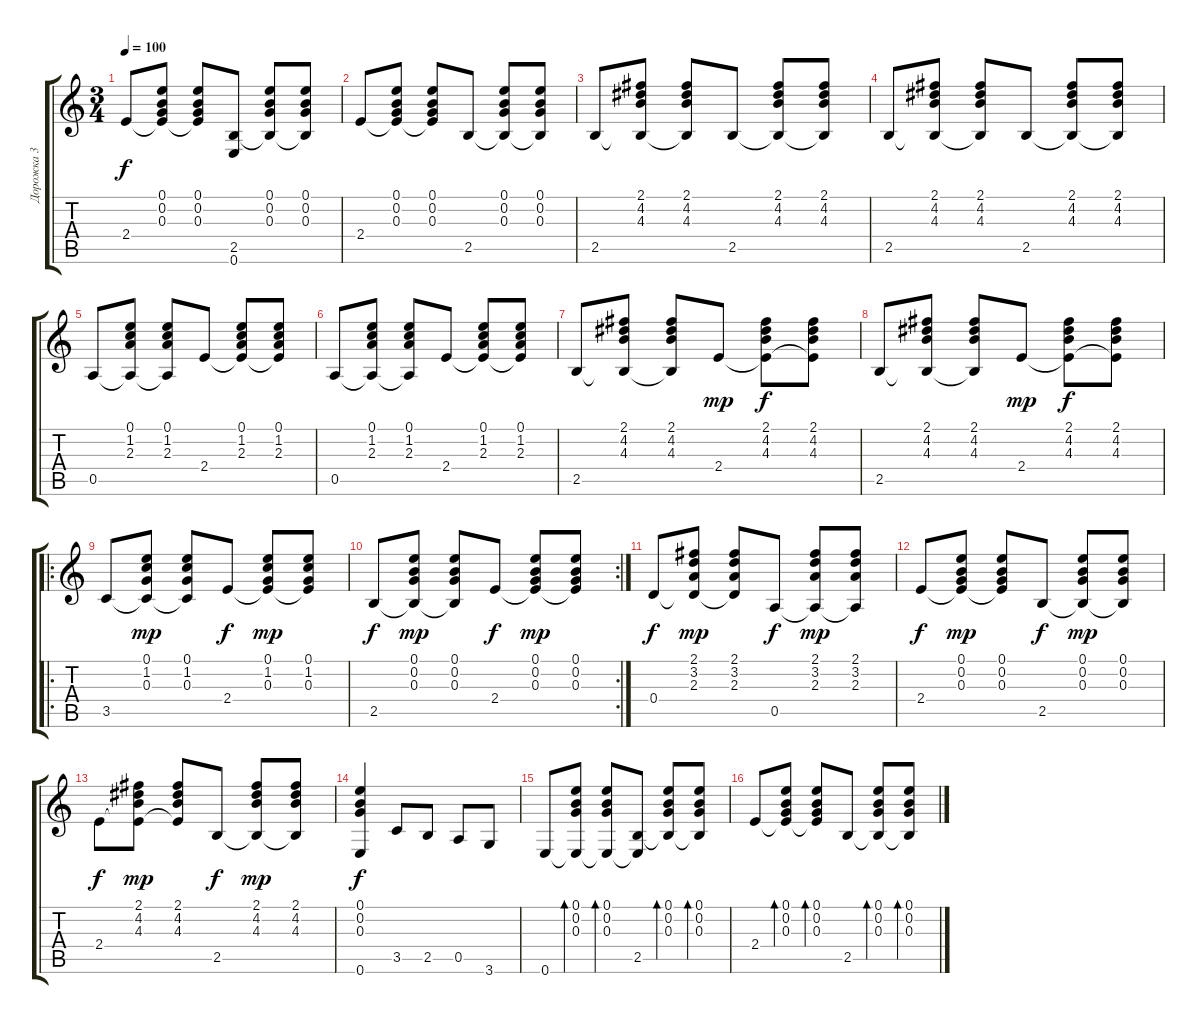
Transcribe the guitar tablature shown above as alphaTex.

\track ("Дорожка 3" "Дорожка 3") {instrument acousticguitarsteel}
\staff {score tabs}
\tuning (E4 B3 G3 D3 A2 E2) {hide}
\ts (3 4)
\tempo 100
\clef g2
\ks c
2.4.8{dy f} (0.1 0.2 0.3 2.4{t}).8 (0.1 0.2 0.3 2.4{t}).8 (2.5 0.6).8 (0.1 0.2 0.3 2.5{t}).8 (0.1 0.2 0.3 2.5{t}).8 |
2.4.8 (0.1 0.2 0.3 2.4{t}).8 (0.1 0.2 0.3 2.4{t}).8 2.5.8 (0.1 0.2 0.3 2.5{t}).8 (0.1 0.2 0.3 2.5{t}).8 |
2.5.8 (2.1 4.2 4.3 2.5{t}).8 (2.1 4.2 4.3 2.5{t}).8 2.5.8 (2.1 4.2 4.3 2.5{t}).8 (2.1 4.2 4.3 2.5{t}).8 |
2.5.8 (2.1 4.2 4.3 2.5{t}).8 (2.1 4.2 4.3 2.5{t}).8 2.5.8 (2.1 4.2 4.3 2.5{t}).8 (2.1 4.2 4.3 2.5{t}).8 |
0.5.8 (0.1 1.2 2.3 0.5{t}).8 (0.1 1.2 2.3 0.5{t}).8 2.4.8 (0.1 1.2 2.3 2.4{t}).8 (0.1 1.2 2.3 2.4{t}).8 |
0.5.8 (0.1 1.2 2.3 0.5{t}).8 (0.1 1.2 2.3 0.5{t}).8 2.4.8 (0.1 1.2 2.3 2.4{t}).8 (0.1 1.2 2.3 2.4{t}).8 |
2.5.8 (2.1 4.2 4.3 2.5{t}).8 (2.1 4.2 4.3 2.5{t}).8 2.4.8{dy mp} (2.1 4.2 4.3 2.4{t}).8{dy f} (2.1 4.2 4.3 2.4{t}).8 |
2.5.8 (2.1 4.2 4.3 2.5{t}).8 (2.1 4.2 4.3 2.5{t}).8 2.4.8{dy mp} (2.1 4.2 4.3 2.4{t}).8{dy f} (2.1 4.2 4.3 2.4{t}).8 |
\ro
3.5.8 (0.1 1.2 0.3 3.5{t}).8{dy mp} (0.1 1.2 0.3 3.5{t}).8 2.4.8{dy f} (0.1 1.2 0.3 2.4{t}).8{dy mp} (0.1 1.2 0.3 2.4{t}).8 |
\rc 2
2.5.8{dy f} (0.1 0.2 0.3 2.5{t}).8{dy mp} (0.1 0.2 0.3 2.5{t}).8 2.4.8{dy f} (0.1 0.2 0.3 2.4{t}).8{dy mp} (0.1 0.2 0.3 2.4{t}).8 |
0.4.8{dy f} (2.1 3.2 2.3 0.4{t}).8{dy mp} (2.1 3.2 2.3 0.4{t}).8 0.5.8{dy f} (2.1 3.2 2.3 0.5{t}).8{dy mp} (2.1 3.2 2.3 0.5{t}).8 |
2.4.8{dy f} (0.1 0.2 0.3 2.4{t}).8{dy mp} (0.1 0.2 0.3 2.4{t}).8 2.5.8{dy f} (0.1 0.2 0.3 2.5{t}).8{dy mp} (0.1 0.2 0.3 2.5{t}).8 |
2.4.8{dy f} (2.1 4.2 4.3 2.4{t}).8{dy mp} (2.1 4.2 4.3 2.4{t}).8 2.5.8{dy f} (2.1 4.2 4.3 2.5{t}).8{dy mp} (2.1 4.2 4.3 2.5{t}).8 |
(0.1 0.2 0.3 0.6).4{dy f} 3.5.8 2.5.8 0.5.8 3.6.8 |
0.6.8 (0.1 0.2 0.3 0.6{t}).8{bd 60} (0.1 0.2 0.3 0.6{t}).8{bd 60} (2.5 0.6{t}).8 (0.1 0.2 0.3 2.5{t}).8{bd 60} (0.1 0.2 0.3 2.5{t}).8{bd 60} |
2.4.8 (0.1 0.2 0.3 2.4{t}).8{bd 60} (0.1 0.2 0.3 2.4{t}).8{bd 60} 2.5.8 (0.1 0.2 0.3 2.5{t}).8{bd 60} (0.1 0.2 0.3 2.5{t}).8{bd 60}
